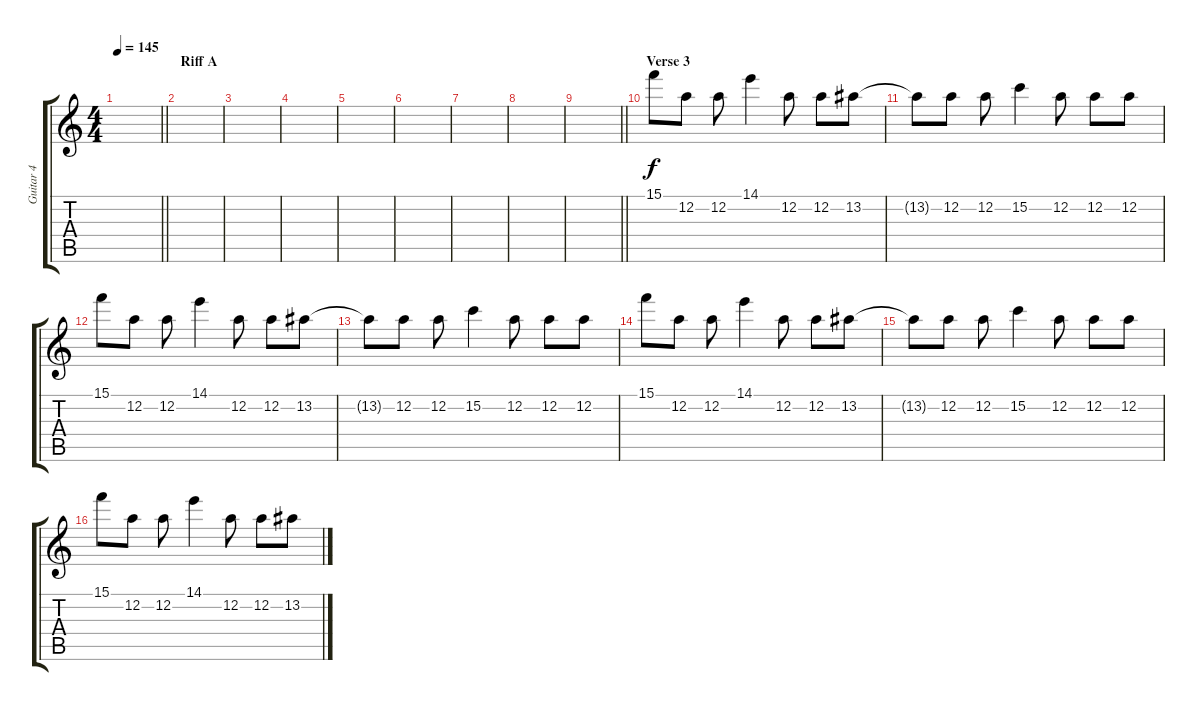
\track ("Guitar 4" "Guitar 4") {instrument distortionguitar}
\staff {score tabs}
\tuning (D4 A3 F3 C3 G2 D2) {hide}
\ts (4 4)
\tempo 145
\clef g2
\barLineRight lightlight
\ks c
|
\section ("" "Riff A")
|
|
|
|
|
|
|
\barLineRight lightlight
|
\section ("" "Verse 3")
15.1.8 12.2.8 12.2.8 14.1.4 12.2.8 12.2.8 13.2.8 |
13.2{t}.8 12.2.8 12.2.8 15.2.4 12.2.8 12.2.8 12.2.8 |
15.1.8 12.2.8 12.2.8 14.1.4 12.2.8 12.2.8 13.2.8 |
13.2{t}.8 12.2.8 12.2.8 15.2.4 12.2.8 12.2.8 12.2.8 |
15.1.8 12.2.8 12.2.8 14.1.4 12.2.8 12.2.8 13.2.8 |
13.2{t}.8 12.2.8 12.2.8 15.2.4 12.2.8 12.2.8 12.2.8 |
15.1.8 12.2.8 12.2.8 14.1.4 12.2.8 12.2.8 13.2.8
